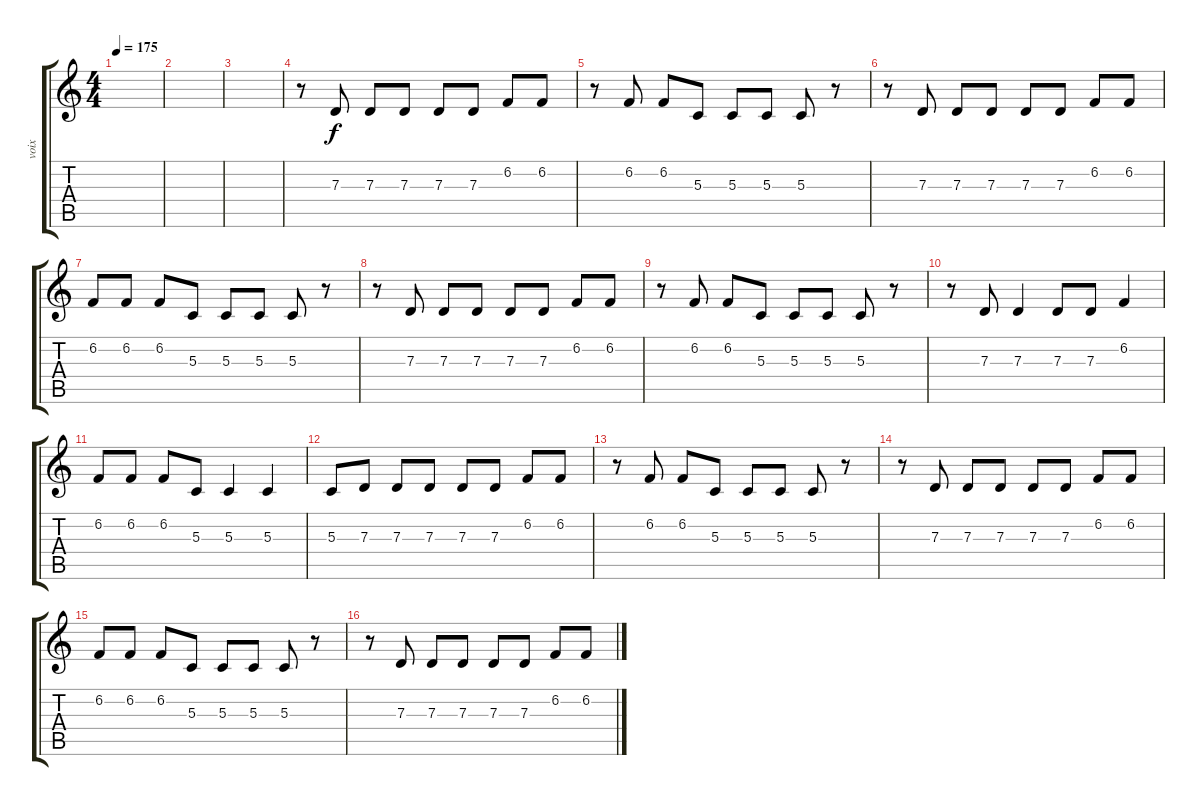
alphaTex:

\track ("voix" "voix") {instrument lead8bassandlead}
\staff {score tabs}
\tuning (E4 B3 G3 D3 A2 E2) {hide}
\ts (4 4)
\tempo 175
\clef g2
\ks c
|
|
|
r.8 7.3.8 7.3.8 7.3.8 7.3.8 7.3.8 6.2.8 6.2.8 |
r.8 6.2.8 6.2.8 5.3.8 5.3.8 5.3.8 5.3.8 r.8 |
r.8 7.3.8 7.3.8 7.3.8 7.3.8 7.3.8 6.2.8 6.2.8 |
6.2.8 6.2.8 6.2.8 5.3.8 5.3.8 5.3.8 5.3.8 r.8 |
r.8 7.3.8 7.3.8 7.3.8 7.3.8 7.3.8 6.2.8 6.2.8 |
r.8 6.2.8 6.2.8 5.3.8 5.3.8 5.3.8 5.3.8 r.8 |
r.8 7.3.8 7.3.4 7.3.8 7.3.8 6.2.4 |
6.2.8 6.2.8 6.2.8 5.3.8 5.3.4 5.3.4 |
5.3.8 7.3.8 7.3.8 7.3.8 7.3.8 7.3.8 6.2.8 6.2.8 |
r.8 6.2.8 6.2.8 5.3.8 5.3.8 5.3.8 5.3.8 r.8 |
r.8 7.3.8 7.3.8 7.3.8 7.3.8 7.3.8 6.2.8 6.2.8 |
6.2.8 6.2.8 6.2.8 5.3.8 5.3.8 5.3.8 5.3.8 r.8 |
r.8 7.3.8 7.3.8 7.3.8 7.3.8 7.3.8 6.2.8 6.2.8
